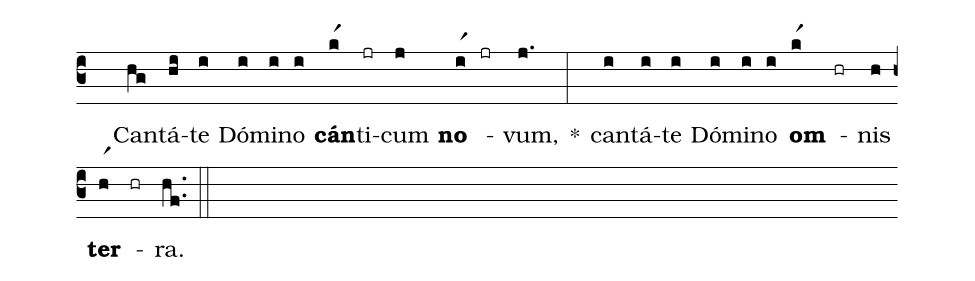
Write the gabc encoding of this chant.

%%
(c3)
( )Can(hg)tá(hi)te(i) Dó(i)mi(i)no(i) <b>cán</b>(kr1)ti(jr)cum(j) <b>no</b>(ir1) -(jr) vum,(j.) *(:)
can(i)tá(i)te(i) Dó(i)mi(i)no(i) <b>om</b>(kr1) -(hr) nis(h) <b>ter</b>(hr1) -(hr) ra.(hf..) (::)
